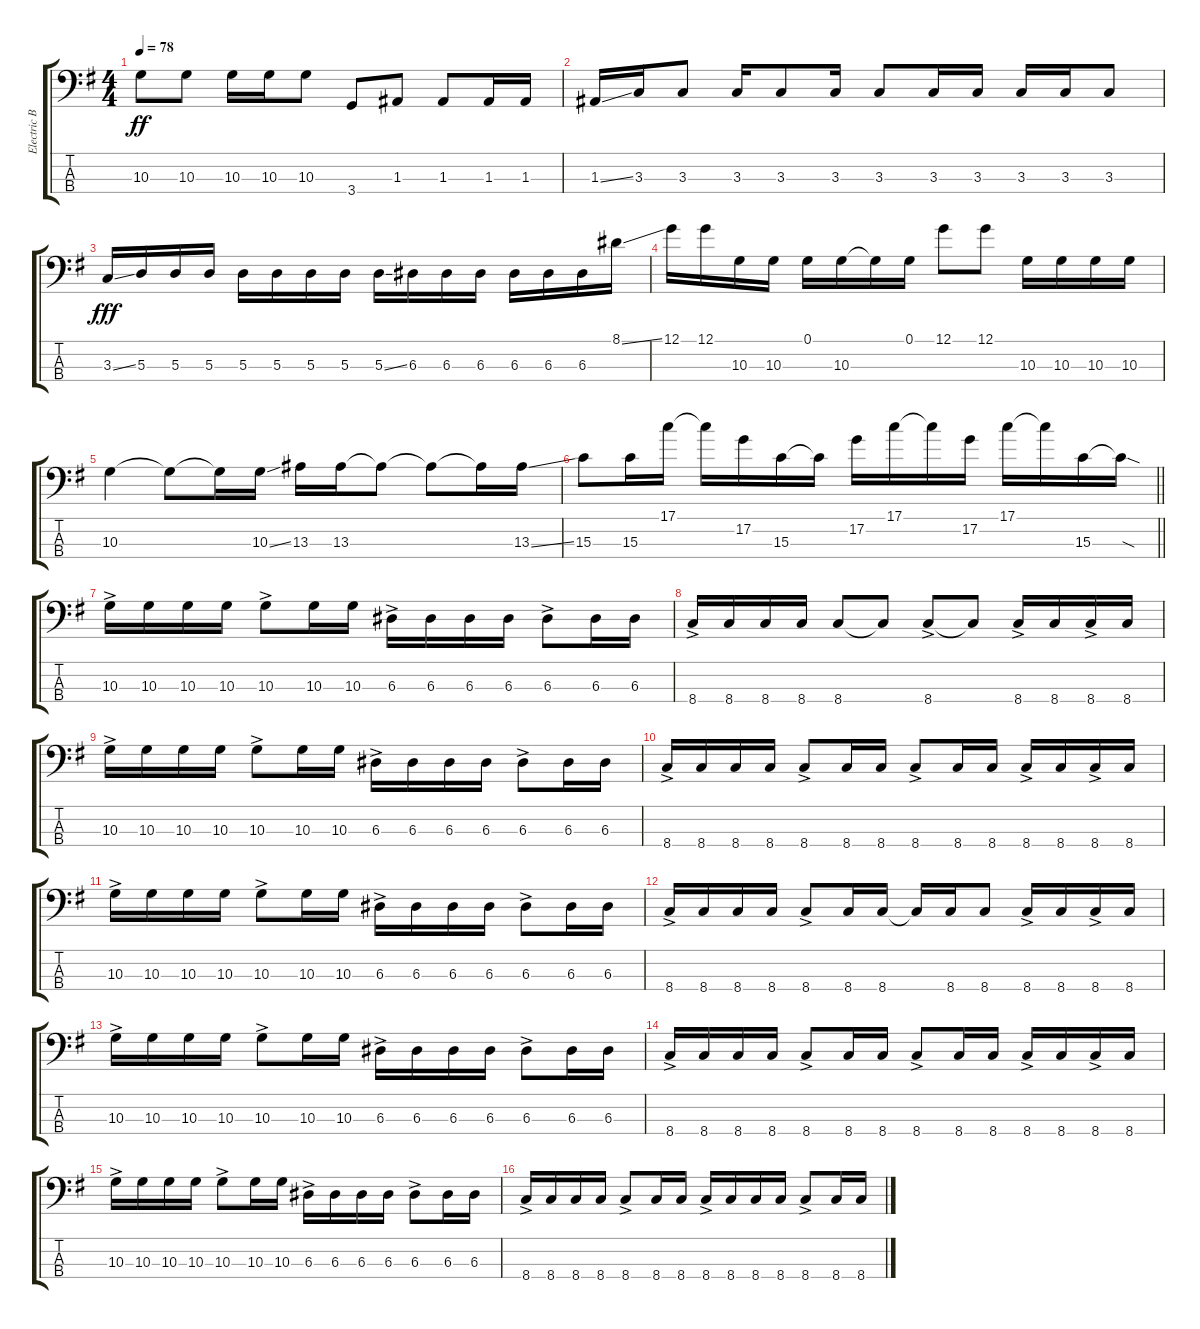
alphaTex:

\track ("Electric Bass Guitar" "Electric B") {instrument electricbasspick}
\staff {score tabs}
\tuning (G2 D2 A1 E1) {hide}
\ts (4 4)
\tempo 78
\clef f4
\ks g
10.3.8{dy ff} 10.3.8 10.3.16 10.3.16 10.3.8 3.4.8 1.3.8 1.3.8 1.3.16 1.3.16 |
1.3{ss}.16 3.3.16 3.3.8 3.3.16 3.3.8 3.3.16 3.3.8 3.3.16 3.3.16 3.3.16 3.3.16 3.3.8 |
3.3{ss}.16{dy fff} 5.3.16 5.3.16 5.3.16 5.3.16 5.3.16 5.3.16 5.3.16 5.3{ss}.16 6.3.16 6.3.16 6.3.16 6.3.16 6.3.16 6.3.16 8.1{ss}.16 |
12.1.16 12.1.16 10.3.16 10.3.16 0.1.16 10.3.16 10.3{t}.16 0.1.16 12.1.8 12.1.8 10.3.16 10.3.16 10.3.16 10.3.16 |
10.3.4 10.3{t}.8 10.3{t}.16 10.3{ss}.16 13.3.16 13.3.16 13.3{t}.8 13.3{t}.8 13.3{t}.16 13.3{ss}.16 |
\barLineRight lightlight
15.3.8 15.3.16 17.1.16 17.1{t}.16 17.2.16 15.3.16 15.3{t}.16 17.2.16 17.1.16 17.1{t}.16 17.2.16 17.1.16 17.1{t}.16 15.3.16 15.3{sod t}.16 |
10.3{ac}.16 10.3.16 10.3.16 10.3.16 10.3{ac}.8 10.3.16 10.3.16 6.3{ac}.16 6.3.16 6.3.16 6.3.16 6.3{ac}.8 6.3.16 6.3.16 |
8.4{ac}.16 8.4.16 8.4.16 8.4.16 8.4.8 8.4{t}.8 8.4{ac}.8 8.4{t}.8 8.4{ac}.16 8.4.16 8.4{ac}.16 8.4.16 |
10.3{ac}.16 10.3.16 10.3.16 10.3.16 10.3{ac}.8 10.3.16 10.3.16 6.3{ac}.16 6.3.16 6.3.16 6.3.16 6.3{ac}.8 6.3.16 6.3.16 |
8.4{ac}.16 8.4.16 8.4.16 8.4.16 8.4{ac}.8 8.4.16 8.4.16 8.4{ac}.8 8.4.16 8.4.16 8.4{ac}.16 8.4.16 8.4{ac}.16 8.4.16 |
10.3{ac}.16 10.3.16 10.3.16 10.3.16 10.3{ac}.8 10.3.16 10.3.16 6.3{ac}.16 6.3.16 6.3.16 6.3.16 6.3{ac}.8 6.3.16 6.3.16 |
8.4{ac}.16 8.4.16 8.4.16 8.4.16 8.4{ac}.8 8.4.16 8.4.16 8.4{t}.16 8.4.16 8.4.8 8.4{ac}.16 8.4.16 8.4{ac}.16 8.4.16 |
10.3{ac}.16 10.3.16 10.3.16 10.3.16 10.3{ac}.8 10.3.16 10.3.16 6.3{ac}.16 6.3.16 6.3.16 6.3.16 6.3{ac}.8 6.3.16 6.3.16 |
8.4{ac}.16 8.4.16 8.4.16 8.4.16 8.4{ac}.8 8.4.16 8.4.16 8.4{ac}.8 8.4.16 8.4.16 8.4{ac}.16 8.4.16 8.4{ac}.16 8.4.16 |
10.3{ac}.16 10.3.16 10.3.16 10.3.16 10.3{ac}.8 10.3.16 10.3.16 6.3{ac}.16 6.3.16 6.3.16 6.3.16 6.3{ac}.8 6.3.16 6.3.16 |
8.4{ac}.16 8.4.16 8.4.16 8.4.16 8.4{ac}.8 8.4.16 8.4.16 8.4{ac}.16 8.4.16 8.4.16 8.4.16 8.4{ac}.8 8.4.16 8.4.16
